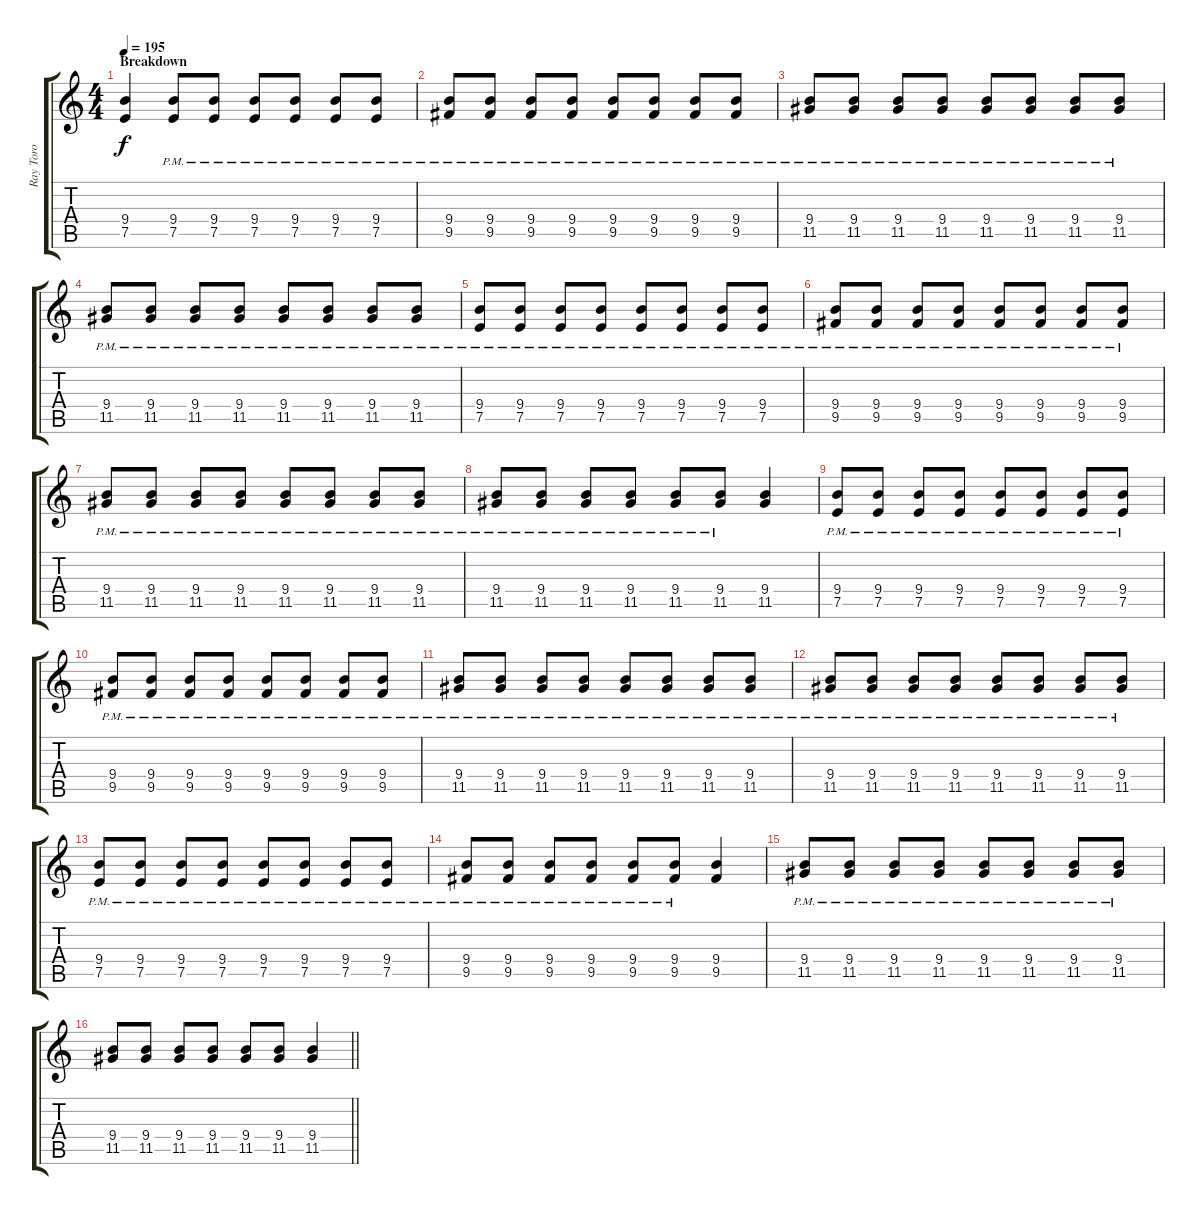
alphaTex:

\track ("Ray Toro" "Ray Toro") {instrument distortionguitar}
\staff {score tabs}
\tuning (E4 B3 G3 D3 A2 E2) {hide}
\ts (4 4)
\section ("" "Breakdown")
\tempo 195
\clef g2
\ks c
(9.4 7.5).4{dy f} (9.4{pm} 7.5{pm}).8 (9.4{pm} 7.5{pm}).8 (9.4{pm} 7.5{pm}).8 (9.4{pm} 7.5{pm}).8 (9.4{pm} 7.5{pm}).8 (9.4{pm} 7.5{pm}).8 |
(9.4{pm} 9.5{pm}).8 (9.4{pm} 9.5{pm}).8 (9.4{pm} 9.5{pm}).8 (9.4{pm} 9.5{pm}).8 (9.4{pm} 9.5{pm}).8 (9.4{pm} 9.5{pm}).8 (9.4{pm} 9.5{pm}).8 (9.4{pm} 9.5{pm}).8 |
(9.4{pm} 11.5{pm}).8 (9.4{pm} 11.5{pm}).8 (9.4{pm} 11.5{pm}).8 (9.4{pm} 11.5{pm}).8 (9.4{pm} 11.5{pm}).8 (9.4{pm} 11.5{pm}).8 (9.4{pm} 11.5{pm}).8 (9.4{pm} 11.5{pm}).8 |
(9.4{pm} 11.5{pm}).8 (9.4{pm} 11.5{pm}).8 (9.4{pm} 11.5{pm}).8 (9.4{pm} 11.5{pm}).8 (9.4{pm} 11.5{pm}).8 (9.4{pm} 11.5{pm}).8 (9.4{pm} 11.5{pm}).8 (9.4{pm} 11.5{pm}).8 |
(9.4{pm} 7.5{pm}).8 (9.4{pm} 7.5{pm}).8 (9.4{pm} 7.5{pm}).8 (9.4{pm} 7.5{pm}).8 (9.4{pm} 7.5{pm}).8 (9.4{pm} 7.5{pm}).8 (9.4{pm} 7.5{pm}).8 (9.4{pm} 7.5{pm}).8 |
(9.4{pm} 9.5{pm}).8 (9.4{pm} 9.5{pm}).8 (9.4{pm} 9.5{pm}).8 (9.4{pm} 9.5{pm}).8 (9.4{pm} 9.5{pm}).8 (9.4{pm} 9.5{pm}).8 (9.4{pm} 9.5{pm}).8 (9.4{pm} 9.5{pm}).8 |
(9.4{pm} 11.5{pm}).8 (9.4{pm} 11.5{pm}).8 (9.4{pm} 11.5{pm}).8 (9.4{pm} 11.5{pm}).8 (9.4{pm} 11.5{pm}).8 (9.4{pm} 11.5{pm}).8 (9.4{pm} 11.5{pm}).8 (9.4{pm} 11.5{pm}).8 |
(9.4{pm} 11.5{pm}).8 (9.4{pm} 11.5{pm}).8 (9.4{pm} 11.5{pm}).8 (9.4{pm} 11.5{pm}).8 (9.4{pm} 11.5{pm}).8 (9.4{pm} 11.5{pm}).8 (9.4 11.5).4 |
(9.4{pm} 7.5{pm}).8 (9.4{pm} 7.5{pm}).8 (9.4{pm} 7.5{pm}).8 (9.4{pm} 7.5{pm}).8 (9.4{pm} 7.5{pm}).8 (9.4{pm} 7.5{pm}).8 (9.4{pm} 7.5{pm}).8 (9.4{pm} 7.5{pm}).8 |
(9.4{pm} 9.5{pm}).8 (9.4{pm} 9.5{pm}).8 (9.4{pm} 9.5{pm}).8 (9.4{pm} 9.5{pm}).8 (9.4{pm} 9.5{pm}).8 (9.4{pm} 9.5{pm}).8 (9.4{pm} 9.5{pm}).8 (9.4{pm} 9.5{pm}).8 |
(9.4{pm} 11.5{pm}).8 (9.4{pm} 11.5{pm}).8 (9.4{pm} 11.5{pm}).8 (9.4{pm} 11.5{pm}).8 (9.4{pm} 11.5{pm}).8 (9.4{pm} 11.5{pm}).8 (9.4{pm} 11.5{pm}).8 (9.4{pm} 11.5{pm}).8 |
(9.4{pm} 11.5{pm}).8 (9.4{pm} 11.5{pm}).8 (9.4{pm} 11.5{pm}).8 (9.4{pm} 11.5{pm}).8 (9.4{pm} 11.5{pm}).8 (9.4{pm} 11.5{pm}).8 (9.4{pm} 11.5{pm}).8 (9.4{pm} 11.5{pm}).8 |
(9.4{pm} 7.5{pm}).8 (9.4{pm} 7.5{pm}).8 (9.4{pm} 7.5{pm}).8 (9.4{pm} 7.5{pm}).8 (9.4{pm} 7.5{pm}).8 (9.4{pm} 7.5{pm}).8 (9.4{pm} 7.5{pm}).8 (9.4{pm} 7.5{pm}).8 |
(9.4{pm} 9.5{pm}).8 (9.4{pm} 9.5{pm}).8 (9.4{pm} 9.5{pm}).8 (9.4{pm} 9.5{pm}).8 (9.4{pm} 9.5{pm}).8 (9.4{pm} 9.5{pm}).8 (9.4 9.5).4 |
(9.4{pm} 11.5{pm}).8 (9.4{pm} 11.5{pm}).8 (9.4{pm} 11.5{pm}).8 (9.4{pm} 11.5{pm}).8 (9.4{pm} 11.5{pm}).8 (9.4{pm} 11.5{pm}).8 (9.4{pm} 11.5{pm}).8 (9.4{pm} 11.5{pm}).8 |
\barLineRight lightlight
(9.4 11.5).8 (9.4 11.5).8 (9.4 11.5).8 (9.4 11.5).8 (9.4 11.5).8 (9.4 11.5).8 (9.4 11.5).4
